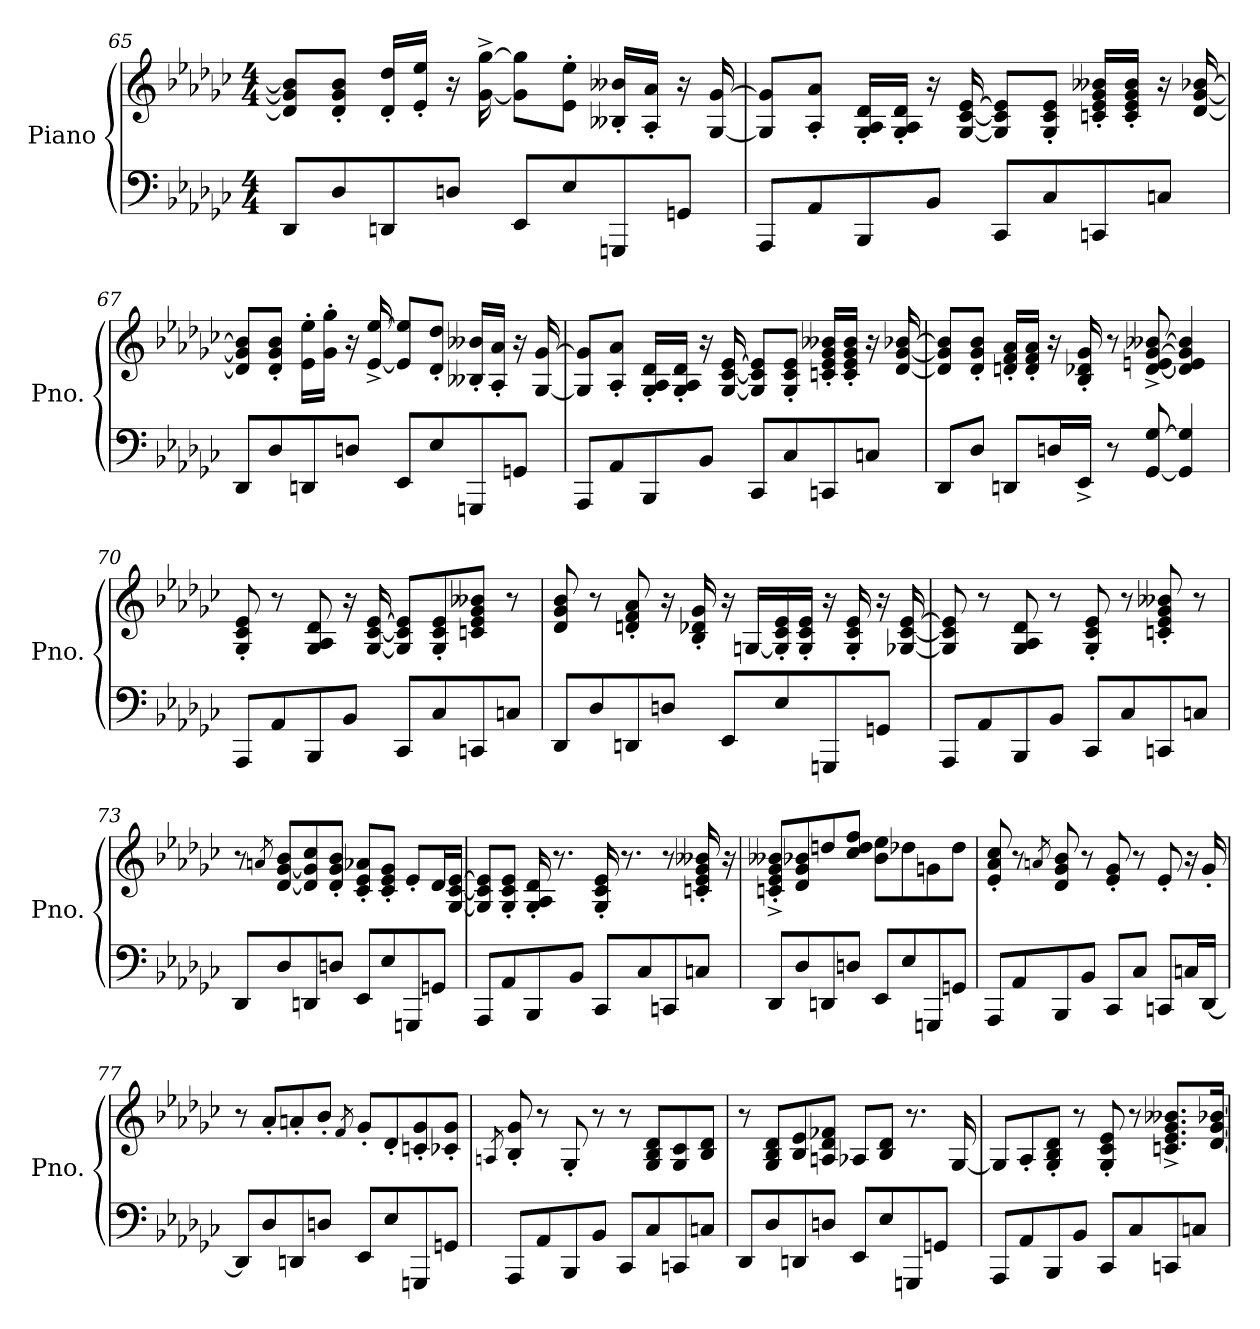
**kern	**kern
*part1	*part1
*staff2	*staff1
*I"Piano	*
*I'Pno.	*
!!LO:LB:g=z
*clefF4	*clefG2
*k[b-e-a-d-g-c-]	*k[b-e-a-d-g-c-]
*G-:	*G-:
*M4/4	*M4/4
=65	=65
8DD-/L	8d-/] 8g-/] 8b-/]L
8D-/	8d-/' 8g-/' 8b-/'J
8DDn/	16d-/' 16dd-/'LL
.	16e-/' 16ee-/'JJ
8Dn/J	16r
.	[16g-\^ [16gg-\^
8EE-/L	8g-\] 8gg-\]L
8E-/	8e-\' 8ee-\'J
8GGGn/	16B--X/' 16b--X/'LL
.	16A-/' 16a-/'JJ
8GGn/J	16r
.	[16G-/ [16g-/
=66	=66
8AAA-/L	8G-/] 8g-/]L
8AA-/	8A-/' 8a-/'J
8BBB-/	16G-/' 16A-/' 16d-/'LL
.	16G-/' 16A-/' 16d-/'JJ
8BB-/J	16r
.	[16G-/ [16c-/ [16e-/
8CC-/L	8G-/] 8c-/] 8e-/]L
8C-/	8G-/' 8c-/' 8e-/'J
8CCn/	16cn/' 16e-/' 16g-/' 16b--X/'LL
.	16c/' 16e-/' 16g-/' 16b--/'JJ
8Cn/J	16r
.	[16d-/ [16g-/ [16b-X/
!!LO:LB:g=z
=67	=67
8DD-/L	8d-/] 8g-/] 8b-/]L
8D-/	8d-/' 8g-/' 8b-/'J
8DDn/	16e-\' 16ee-\'LL
.	16g-\' 16gg-\'JJ
8Dn/J	16r
.	[16e-/^ [16ee-/^
8EE-/L	8e-/] 8ee-/]L
8E-/	8d-/' 8dd-/'J
8GGGn/	16B--X/' 16b--X/'LL
.	16A-/' 16a-/'JJ
8GGn/J	16r
.	[16G-/ [16g-/
=68	=68
8AAA-/L	8G-/] 8g-/]L
8AA-/	8A-/' 8a-/'J
8BBB-/	16G-/' 16A-/' 16d-/'LL
.	16G-/' 16A-/' 16d-/'JJ
8BB-/J	16r
.	[16G-/ [16c-/ [16e-/
8CC-/L	8G-/] 8c-/] 8e-/]L
8C-/	8G-/' 8c-/' 8e-/'J
8CCn/	16cn/' 16e-/' 16g-/' 16b--X/'LL
.	16c/' 16e-/' 16g-/' 16b--/'JJ
8Cn/J	16r
.	[16d-/ [16g-/ [16b-X/
!!LO:PB:g=z
=69	=69
8DD-/L	8d-/] 8g-/] 8b-/]L
8D-/J	8d-/' 8g-/' 8b-/'J
8DDn/L	16dn/' 16f/' 16a-/'LL
.	16d/' 16f/' 16a-/'JJ
16Dn/L	16r
16EE-^/JJ	16B-/' 16d-X/' 16g-/'
8r	8r
[8GG-/ [8G-/	[8d-/^ [8en/^ [8g-/^ [8b--X/^
4GG-/] 4G-/]	4d-/] 4e/] 4g-/] 4b--/]
=70	=70
8AAA-/L	8G-/' 8c-/' 8e-/'
8AA-/	8r
8BBB-/	8G-/ 8A-/ 8d-/
8BB-/J	16r
.	[16G-/ [16c-/ [16e-/
8CC-/L	8G-/] 8c-/] 8e-/]L
8C-/	8G-/' 8c-/' 8e-/'
8CCn/	8cn/ 8e-/ 8g-/ 8b--X/J
8Cn/J	8r
!!LO:LB:g=z
=71	=71
8DD-/L	8d-/ 8g-/ 8b-/
8D-/	8r
8DDn/	8dn/' 8f/' 8a-/'
8Dn/J	16r
.	16B-/' 16d-X/' 16g-/'
8EE-/L	16r
.	[16Gn/LL
8E-/	16G/]' 16c-/' 16e-/'
.	16G/' 16c-/' 16e-/'JJ
8GGGn/	16r
.	16G/' 16c-/' 16e-/'
8GGn/J	16r
.	[16G-X/ [16c-/ [16e-/
=72	=72
8AAA-/L	8G-/] 8c-/] 8e-/]
8AA-/	8r
8BBB-/	8G-/ 8A-/ 8d-/
8BB-/J	8r
8CC-/L	8G-/' 8c-/' 8e-/'
8C-/	8r
8CCn/	8cn/' 8e-/' 8g-/' 8b--X/'
8Cn/J	8r
!!LO:LB:g=z
=73	=73
8DD-/L	8r
.	8qan/
8D-/	[8d-/ [8g-/ 8b-/L
8DDn/	8d-/] 8g-/] 8cc-/
8Dn/J	8d-/' 8g-/' 8b-/'J
8EE-/L	8c-/' 8e-/' 8a-X/'L
8E-/	8c-/' 8e-/' 8g-/'J
8GGGn/	8e-'/L
8GGn/J	16d-/L
.	[16G-/ [16c-/ [16e-/JJ
=74	=74
8AAA-/L	8G-/] 8c-/] 8e-/]L
8AA-/	8G-/' 8c-/' 8e-/'J
8BBB-/	16G-/' 16A-/' 16d-/'
.	8.r
8BB-/J	.
8CC-/L	16G-/' 16c-/' 16e-/'
.	8.r
8C-/	.
8CCn/	8r
8Cn/J	16cn/' 16e-/' 16g-/' 16b--X/'
.	16r
=75	=75
8DD-/L	8cn/^' 8e-/^' 8g-/^' 8b--X/^'L
8D-/	8d-/ 8g-/ 8b-X/
8DDn/	8ddn/
8Dn/J	8cc-/ 8dd/ 8ff/J
8EE-/L	8b-\ 8ee-\L
8E-/	8dd-X\
8GGGn/	8gn\
8GGn/J	8dd-\J
!!LO:LB:g=z
=76	=76
8AAA-/L	8e-/' 8a-/' 8cc-/'
8AA-/	8r
.	8qan/
8BBB-/	8d-/ 8g-/ 8b-/
8BB-/J	8r
8CC-/L	8e-/' 8g-/'
8C-/J	8r
8CCn/L	8e-'/
16Cn/L	16r
[16DD-/JJ	16g-'/
=77	=77
8DD-/L]	8r
8D-/	8a-'/L
8DDn/	8an'/
8Dn/J	8b-'/J
.	8qf/
8EE-/L	8g-'/L
8E-/	8d-'/
8GGGn/	8cn/' 8g-/'
8GGn/J	8c-X/' 8g-/'J
=78	=78
.	8qAn/
8AAA-/L	8B-/' 8g-/'
8AA-/	8r
8BBB-/	8G-'/
8BB-/J	8r
8CC-/L	8r
8C-/	8G-/ 8B-/ 8d-/L
8CCn/	8G-/ 8c-/
8Cn/J	8B-/ 8d-/J
!!LO:LB:g=z
=79	=79
8DD-/L	8r
8D-/	8G-/ 8B-/ 8d-/L
8DDn/	8B-/ 8e-/
8Dn/J	8An/ 8d-/ 8f-X/J
8EE-/L	8A-X/L
8E-/	8B-/ 8d-/J
8GGGn/	8.r
8GGn/J	.
.	[16G-/
=80	=80
8AAA-/L	8G-/L]
8AA-/	8A-'/
8BBB-/	8G-/' 8B-/' 8d-/'J
8BB-/J	8r
8CC-/L	8G-/' 8c-/' 8e-/'
8C-/	8r
8CCn/	8.cn/^ 8.e-/^ 8.g-/^ 8.b--X/^L
8Cn/J	.
.	[16d-/ [16g-/ [16b-X/Jk
=	=
*-	*-
